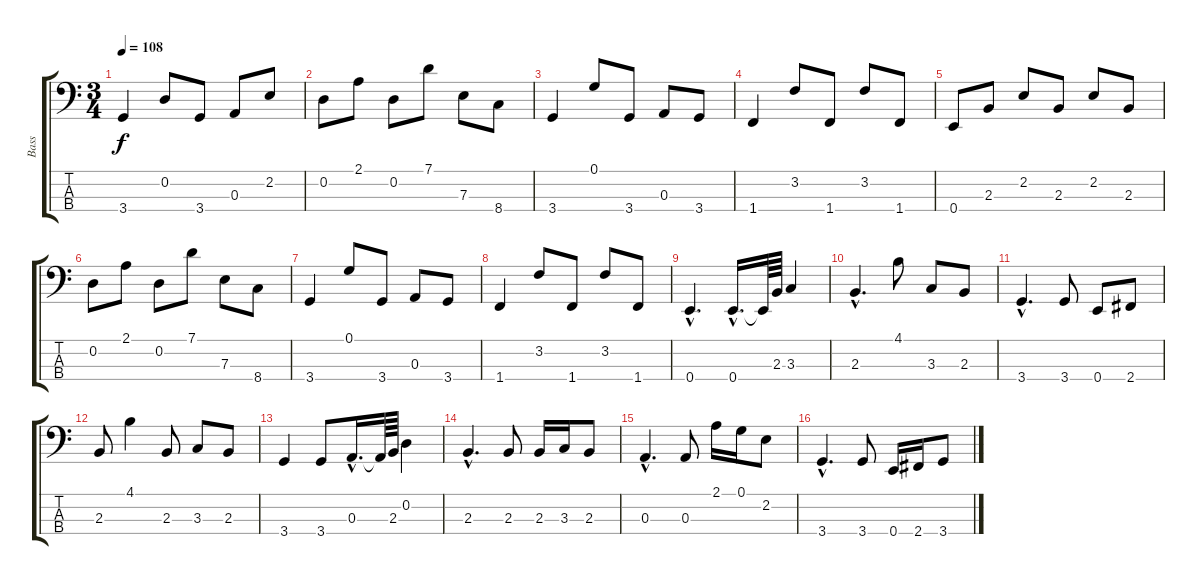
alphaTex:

\track ("Bass" "Bass") {instrument electricbasspick}
\staff {score tabs}
\tuning (G2 D2 A1 E1) {hide}
\ts (3 4)
\tempo 108
\clef f4
\ks c
3.4.4{dy f} 0.2.8 3.4.8 0.3.8 2.2.8 |
0.2.8 2.1.8 0.2.8 7.1.8 7.3.8 8.4.8 |
3.4.4 0.1.8 3.4.8 0.3.8 3.4.8 |
1.4.4 3.2.8 1.4.8 3.2.8 1.4.8 |
0.4.8 2.3.8 2.2.8 2.3.8 2.2.8 2.3.8 |
0.2.8 2.1.8 0.2.8 7.1.8 7.3.8 8.4.8 |
3.4.4 0.1.8 3.4.8 0.3.8 3.4.8 |
1.4.4 3.2.8 1.4.8 3.2.8 1.4.8 |
0.4{hac}.4{d} 0.4{hac}.16{d} 0.4{t}.64 2.3.64 3.3.4 |
2.3{hac}.4{d} 4.1.8 3.3.8 2.3.8 |
3.4{hac}.4{d} 3.4.8 0.4.8 2.4.8 |
2.3.8 4.1.4 2.3.8 3.3.8 2.3.8 |
3.4.4 3.4.8 0.3{hac}.16{d} 0.3{t}.64 2.3.64 0.2.4 |
2.3{hac}.4{d} 2.3.8 2.3.16 3.3.16 2.3.8 |
0.3{hac}.4{d} 0.3.8 2.1.16 0.1.16 2.2.8 |
3.4{hac}.4{d} 3.4.8 0.4.16 2.4.16 3.4.8
